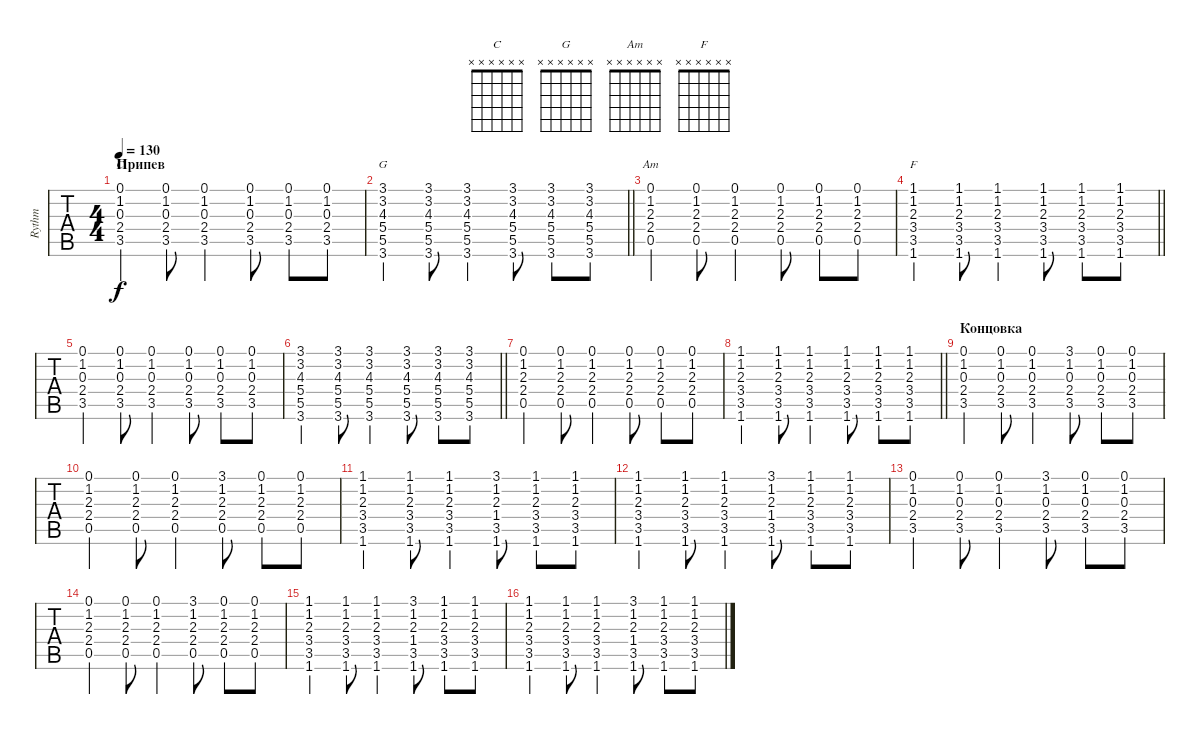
\track ("Rythm" "Rythm") {instrument acousticguitarsteel}
\staff {tabs}
\tuning (E4 B3 G3 D3 A2 E2) {hide}
\chord ("C" x x x x x x)
\chord ("G" x x x x x x)
\chord ("Am" x x x x x x)
\chord ("F" x x x x x x)
\ts (4 4)
\section ("" "Припев")
\tempo 130
\clef g2
\ks c
(0.1 1.2 0.3 2.4 3.5).4{ch "C" dy f} (0.1 1.2 0.3 2.4 3.5).8 (0.1 1.2 0.3 2.4 3.5).4 (0.1 1.2 0.3 2.4 3.5).8 (0.1 1.2 0.3 2.4 3.5).8 (0.1 1.2 0.3 2.4 3.5).8 |
\barLineRight lightlight
(3.1 3.2 4.3 5.4 5.5 3.6).4{ch "G"} (3.1 3.2 4.3 5.4 5.5 3.6).8 (3.1 3.2 4.3 5.4 5.5 3.6).4 (3.1 3.2 4.3 5.4 5.5 3.6).8 (3.1 3.2 4.3 5.4 5.5 3.6).8 (3.1 3.2 4.3 5.4 5.5 3.6).8 |
(0.1 1.2 2.3 2.4 0.5).4{ch "Am"} (0.1 1.2 2.3 2.4 0.5).8 (0.1 1.2 2.3 2.4 0.5).4 (0.1 1.2 2.3 2.4 0.5).8 (0.1 1.2 2.3 2.4 0.5).8 (0.1 1.2 2.3 2.4 0.5).8 |
\barLineRight lightlight
(1.1 1.2 2.3 3.4 3.5 1.6).4{ch "F"} (1.1 1.2 2.3 3.4 3.5 1.6).8 (1.1 1.2 2.3 3.4 3.5 1.6).4 (1.1 1.2 2.3 3.4 3.5 1.6).8 (1.1 1.2 2.3 3.4 3.5 1.6).8 (1.1 1.2 2.3 3.4 3.5 1.6).8 |
(0.1 1.2 0.3 2.4 3.5).4 (0.1 1.2 0.3 2.4 3.5).8 (0.1 1.2 0.3 2.4 3.5).4 (0.1 1.2 0.3 2.4 3.5).8 (0.1 1.2 0.3 2.4 3.5).8 (0.1 1.2 0.3 2.4 3.5).8 |
\barLineRight lightlight
(3.1 3.2 4.3 5.4 5.5 3.6).4 (3.1 3.2 4.3 5.4 5.5 3.6).8 (3.1 3.2 4.3 5.4 5.5 3.6).4 (3.1 3.2 4.3 5.4 5.5 3.6).8 (3.1 3.2 4.3 5.4 5.5 3.6).8 (3.1 3.2 4.3 5.4 5.5 3.6).8 |
(0.1 1.2 2.3 2.4 0.5).4 (0.1 1.2 2.3 2.4 0.5).8 (0.1 1.2 2.3 2.4 0.5).4 (0.1 1.2 2.3 2.4 0.5).8 (0.1 1.2 2.3 2.4 0.5).8 (0.1 1.2 2.3 2.4 0.5).8 |
\barLineRight lightlight
(1.1 1.2 2.3 3.4 3.5 1.6).4 (1.1 1.2 2.3 3.4 3.5 1.6).8 (1.1 1.2 2.3 3.4 3.5 1.6).4 (1.1 1.2 2.3 3.4 3.5 1.6).8 (1.1 1.2 2.3 3.4 3.5 1.6).8 (1.1 1.2 2.3 3.4 3.5 1.6).8 |
\section ("" "Концовка")
(0.1 1.2 0.3 2.4 3.5).4 (0.1 1.2 0.3 2.4 3.5).8 (0.1 1.2 0.3 2.4 3.5).4 (3.1 1.2 0.3 2.4 3.5).8 (0.1 1.2 0.3 2.4 3.5).8 (0.1 1.2 0.3 2.4 3.5).8 |
(0.1 1.2 2.3 2.4 0.5).4 (0.1 1.2 2.3 2.4 0.5).8 (0.1 1.2 2.3 2.4 0.5).4 (3.1 1.2 2.3 2.4 0.5).8 (0.1 1.2 2.3 2.4 0.5).8 (0.1 1.2 2.3 2.4 0.5).8 |
(1.1 1.2 2.3 3.4 3.5 1.6).4 (1.1 1.2 2.3 3.4 3.5 1.6).8 (1.1 1.2 2.3 3.4 3.5 1.6).4 (3.1 1.2 2.3 1.4 3.5 1.6).8 (1.1 1.2 2.3 3.4 3.5 1.6).8 (1.1 1.2 2.3 3.4 3.5 1.6).8 |
(1.1 1.2 2.3 3.4 3.5 1.6).4 (1.1 1.2 2.3 3.4 3.5 1.6).8 (1.1 1.2 2.3 3.4 3.5 1.6).4 (3.1 1.2 2.3 1.4 3.5 1.6).8 (1.1 1.2 2.3 3.4 3.5 1.6).8 (1.1 1.2 2.3 3.4 3.5 1.6).8 |
(0.1 1.2 0.3 2.4 3.5).4 (0.1 1.2 0.3 2.4 3.5).8 (0.1 1.2 0.3 2.4 3.5).4 (3.1 1.2 0.3 2.4 3.5).8 (0.1 1.2 0.3 2.4 3.5).8 (0.1 1.2 0.3 2.4 3.5).8 |
(0.1 1.2 2.3 2.4 0.5).4 (0.1 1.2 2.3 2.4 0.5).8 (0.1 1.2 2.3 2.4 0.5).4 (3.1 1.2 2.3 2.4 0.5).8 (0.1 1.2 2.3 2.4 0.5).8 (0.1 1.2 2.3 2.4 0.5).8 |
(1.1 1.2 2.3 3.4 3.5 1.6).4 (1.1 1.2 2.3 3.4 3.5 1.6).8 (1.1 1.2 2.3 3.4 3.5 1.6).4 (3.1 1.2 2.3 1.4 3.5 1.6).8 (1.1 1.2 2.3 3.4 3.5 1.6).8 (1.1 1.2 2.3 3.4 3.5 1.6).8 |
(1.1 1.2 2.3 3.4 3.5 1.6).4 (1.1 1.2 2.3 3.4 3.5 1.6).8 (1.1 1.2 2.3 3.4 3.5 1.6).4 (3.1 1.2 2.3 1.4 3.5 1.6).8 (1.1 1.2 2.3 3.4 3.5 1.6).8 (1.1 1.2 2.3 3.4 3.5 1.6).8
